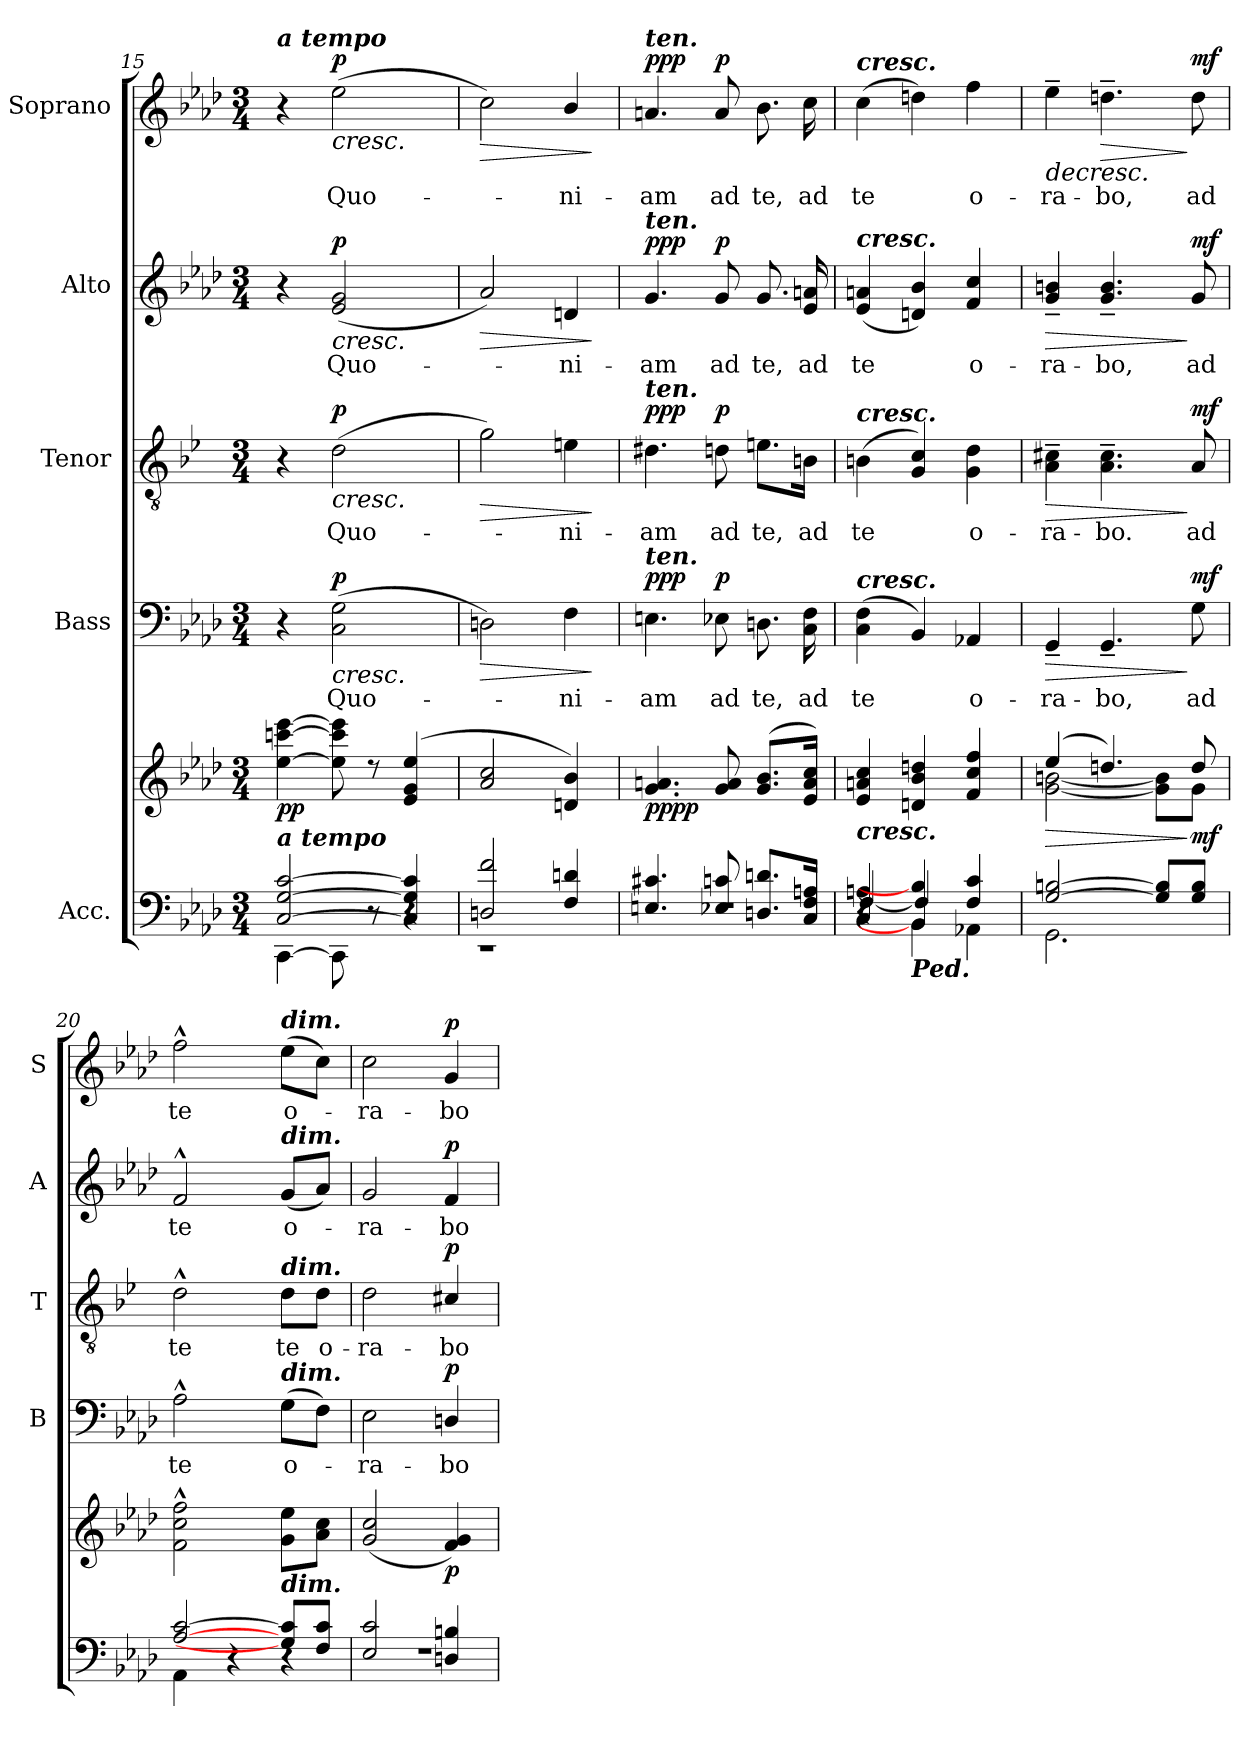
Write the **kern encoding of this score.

**kern	**kern	**dynam	**kern	**text	**dynam	**kern	**text	**dynam	**kern	**text	**dynam	**kern	**text	**dynam
*part5	*part5	*part5	*part4	*part4	*part4	*part3	*part3	*part3	*part2	*part2	*part2	*part1	*part1	*part1
*staff6	*staff5	*staff5/6	*staff4	*staff4	*staff4	*staff3	*staff3	*staff3	*staff2	*staff2	*staff2	*staff1	*staff1	*staff1
*I"Acc.	*	*	*I"Bass	*	*	*I"Tenor	*	*	*I"Alto	*	*	*I"Soprano	*	*
*	*	*	*I'B	*	*	*I'T	*	*	*I'A	*	*	*I'S	*	*
!!LO:LB:g=z
*clefF4	*clefG2	*	*clefF4	*	*	*clefGv2	*	*	*clefG2	*	*	*clefG2	*	*
*	*	*	*	*	*	*ITrd1c2	*	*	*	*	*	*	*	*
*k[b-e-a-d-]	*k[b-e-a-d-]	*	*k[b-e-a-d-]	*	*	*k[b-e-a-d-]	*	*	*k[b-e-a-d-]	*	*	*k[b-e-a-d-]	*	*
*A-:	*A-:	*	*A-:	*	*	*A-:	*	*	*A-:	*	*	*A-:	*	*
*M3/4	*M3/4	*	*M3/4	*	*	*M3/4	*	*	*M3/4	*	*	*M3/4	*	*
=15	=15	=15	=15	=15	=15	=15	=15	=15	=15	=15	=15	=15	=15	=15
*^	*^	*	*	*	*	*	*	*	*	*	*	*	*	*
!	!	!	!	!	!	!	!	!	!	!	!	!	!	!LO:TX:a:Bi:t=a tempo	!	!
!	!	!LO:TX:b:Bi:t=a tempo	!	!	!	!	!	!	!	!	!	!	!	!	!	!
!	!LO:N:vis=1	!	!LO:N:vis=1	!LO:DY:b	!	!	!	!	!	!	!	!	!	!	!	!
*	*^	*	*	*	*	*	*	*	*	*	*	*	*	*	*	*
[2C/ [2G/ [2c/	2.ryy	[4CC\	[4ee-\ [4cccn\ [4eee-\	2.ryy	pp	4r	.	.	4r	.	.	4r	.	.	4r	.	.
!	!	!	!	!	!	!	!LO:LY:b	!LO:HP:b	!	!LO:LY:b	!LO:HP:b	!	!LO:LY:b	!LO:HP:b	!	!LO:LY:b	!LO:HP:b
!	!	!	!	!	!	!	!	!LO:DY:n=1:b	!	!	!LO:DY:n=1:b	!	!	!LO:DY:n=1:b	!	!	!LO:DY:n=1:b
.	.	8CC\]	8ee-\] 8cccn\] 8eee-\]	.	.	(>2C 2G	Quo-	< p	(>2c	Quo-	< p	(<2e- 2g	Quo-	< p	(>2ee-	Quo-	< p
.	.	8r	8r	.	.	.	.	.	.	.	.	.	.	.	.	.	.
4C/] 4G/] 4c/]	.	4r	(>4e-/ 4g/ 4ee-/	.	.	.	.	.	.	.	.	.	.	.	.	.	.
=16	=16	=16	=16	=16	=16	=16	=16	=16	=16	=16	=16	=16	=16	=16	=16	=16	=16
!	!LO:N:vis=1	!LO:N:vis=1	!	!LO:N:vis=1	!LO:HP:b	!	!	!LO:HP:b	!	!	!LO:HP:b	!	!	!LO:HP:b	!	!	!LO:HP:b
2Dn/ 2f/	2.ryy	2.r	2a-/ 2cc/	2.ryy	>	2Dn)	.	>	2f)	.	>	2a-)	.	>	2cc)	.	>
!	!	!	!	!	!	!	!LO:LY:b	!	!	!LO:LY:b	!	!	!LO:LY:b	!	!	!LO:LY:b	!
4F/ 4dn/	.	.	4dn/ 4b-/)	.	.	4F	ni-	[	4dn	ni-	[	4dn	ni-	[	4b-/	ni-	[
*v	*v	*v	*	*	*	*	*	*	*	*	*	*	*	*	*	*	*
*	*v	*v	*	*	*	*	*	*	*	*	*	*	*	*	*
.	.	]	.	.	]	.	.	]	.	.	]	.	.	]
=17	=17	=17	=17	=17	=17	=17	=17	=17	=17	=17	=17	=17	=17	=17
*^	*^	*	*	*	*	*	*	*	*	*	*	*	*	*
*	*^	*	*	*	*	*	*	*	*	*	*	*	*	*	*	*
!	!	!	!	!	!	!	!	!	!	!	!	!	!	!	!LO:TX:a:Bi:t=ten.	!	!
!	!	!	!	!	!	!	!	!	!	!	!	!LO:TX:a:Bi:t=ten.	!	!	!	!	!
!	!	!	!	!	!	!	!	!	!LO:TX:a:Bi:t=ten.	!	!	!	!	!	!	!	!
!	!	!	!	!	!	!LO:TX:a:Bi:t=ten.	!	!	!	!	!	!	!	!	!	!	!
!	!LO:N:vis=1	!LO:N:vis=1	!	!LO:N:vis=1	!LO:DY:b	!	!LO:LY:b	!	!	!LO:LY:b	!	!	!LO:LY:b	!	!	!LO:LY:b	!
!	!	!	!	!	!LO:DY:n=1:b	!	!	!LO:DY:b	!	!	!LO:DY:b	!	!	!LO:DY:b	!	!	!LO:DY:b
4.En/ 4.c#X/	2.ryy	2.r	4.g/ 4.an/	2.ryy	ppp p	4.En	am	ppp	4.c#X	am	ppp	4.g	am	ppp	4.an	am	ppp
!	!	!	!	!	!	!	!LO:LY:b	!LO:DY:b	!	!LO:LY:b	!LO:DY:b	!	!LO:LY:b	!LO:DY:b	!	!LO:LY:b	!LO:DY:b
8E-X/ 8cn/	.	.	8g/ 8a/	.	.	8E-X	ad	p	8cn	ad	p	8g	ad	p	8a	ad	p
!	!	!	!	!	!	!	!LO:LY:b	!	!	!LO:LY:b	!	!	!LO:LY:b	!	!	!LO:LY:b	!
8.Dn/ 8.dn/L	.	.	(>8.g/ 8.b-/L	.	.	8.Dn	te,	.	8.dn\L	te,	.	8.g	te,	.	8.b-	te,	.
!	!	!	!	!	!	!	!LO:LY:b	!	!	!LO:LY:b	!	!	!LO:LY:b	!	!	!LO:LY:b	!
16C/ 16F/ 16An/J	.	.	16e-/ 16a/ 16cc/J)	.	.	16C 16F	ad	.	16An\Jk	ad	.	16e- 16an	ad	.	16cc	ad	.
=18	=18	=18	=18	=18	=18	=18	=18	=18	=18	=18	=18	=18	=18	=18	=18	=18	=18
!	!	!	!	!	!	!	!	!	!	!	!	!	!	!	!LO:TX:a:Bi:t=cresc.	!	!
!	!	!	!	!	!	!	!	!	!	!	!	!LO:TX:a:Bi:t=cresc.	!	!	!	!	!
!	!	!	!	!	!	!	!	!	!LO:TX:a:Bi:t=cresc.	!	!	!	!	!	!	!	!
!	!	!	!	!	!	!LO:TX:a:Bi:t=cresc.	!	!	!	!	!	!	!	!	!	!	!
!	!	!	!LO:TX:b:Bi:t=cresc.	!	!	!	!	!	!	!	!	!	!	!	!	!	!
!	!	!	!	!LO:N:vis=1	!	!	!LO:LY:b	!	!	!LO:LY:b	!	!	!LO:LY:b	!	!	!LO:LY:b	!
4C/ 4An/	[4F/	4r	4e-/ 4an/ 4cc/	2.ryy	.	(>4C 4F	te	.	(<4An	te	.	(<4e- 4an	te	.	(>4cc	te	.
!LO:TX:b:Bi:t=Ped.	!	!	!	!	!	!	!	!	!	!	!	!	!	!	!	!	!
4BB-/] 4B-/]	4F/]	4BB-\	4dn/ 4b-/ 4ddn/	.	.	4BB-)	.	.	4F 4B-)	.	.	4dn 4b-)	.	.	4ddn)	.	.
!	!	!	!	!	!	!	!LO:LY:b	!	!	!LO:LY:b	!	!	!LO:LY:b	!	!	!LO:LY:b	!
4F/ 4c/	4ryy	4AA-X\	4f/ 4cc/ 4ff/	.	.	4AA-X	o-	.	4F 4c	o-	.	4f 4cc	o-	.	4ff	o-	.
=19	=19	=19	=19	=19	=19	=19	=19	=19	=19	=19	=19	=19	=19	=19	=19	=19	=19
!	!LO:N:vis=1	!	!	!	!LO:HP:b	!	!LO:LY:b	!LO:HP:b	!	!LO:LY:b	!LO:HP:b	!	!LO:LY:b	!LO:HP:b	!	!LO:LY:b	!LO:HP:b
[2G/ [2Bn/	2.ryy	2.GG\	(>4ee-/	[2g\ [2bn\	>	4GG~	-ra-	>	4G~ 4Bn~	-ra-	>	4g~ 4bn~	-ra-	>	4ee-~	-ra-	>
!	!	!	!	!	!	!	!LO:LY:b	!	!	!LO:LY:b	!	!	!LO:LY:b	!	!	!LO:LY:b	!LO:HP:b
.	.	.	4.ddn/)	.	.	4.GG~	-bo,	.	4.G~ 4.B~	-bo.	.	4.g~ 4.b~	-bo,	.	4.ddn~	-bo,	>
8G/] 8B/]L	.	.	.	8g\] 8b\]L	.	.	.	.	.	.	.	.	.	.	.	.	.
!	!	!	!	!	!LO:DY:n=1:b	!	!LO:LY:b	!LO:DY:n=1:b	!	!LO:LY:b	!LO:DY:n=1:b	!	!LO:LY:b	!LO:DY:n=1:b	!	!LO:LY:b	!LO:DY:n=1:b
8G/ 8B/J	.	.	8dd/	8g\J	] mf	8G	ad	] mf	8G	ad	] mf	8g	ad	] mf	8dd	ad	] ] mf
=20	=20	=20	=20	=20	=20	=20	=20	=20	=20	=20	=20	=20	=20	=20	=20	=20	=20
!	!LO:N:vis=1	!	!	!	!	!	!LO:LY:b	!	!	!LO:LY:b	!	!	!LO:LY:b	!	!	!LO:LY:b	!
[2A-/ [2c/	2.ryy	4AA-\	2f\^^ 2cc\^^ 2ff\^^	2ryy	.	2A-^^	te	.	2c^^	te	.	2f^^	te	.	2ff^^	te	.
.	.	4r	.	.	.	.	.	.	.	.	.	.	.	.	.	.	.
!	!	!	!	!	!	!	!	!	!	!	!	!	!	!	!LO:TX:a:Bi:t=dim.	!	!
!	!	!	!	!	!	!	!	!	!	!	!	!LO:TX:a:Bi:t=dim.	!	!	!	!	!
!	!	!	!	!	!	!	!	!	!LO:TX:a:Bi:t=dim.	!	!	!	!	!	!	!	!
!	!	!	!	!	!	!LO:TX:a:Bi:t=dim.	!	!	!	!	!	!	!	!	!	!	!
!	!	!	!LO:TX:b:Bi:t=dim.	!	!	!	!	!	!	!	!	!	!	!	!	!	!
!	!	!	!	!	!	!	!LO:LY:b	!	!	!LO:LY:b	!	!	!LO:LY:b	!	!	!LO:LY:b	!
8G/] 8c/]L	.	4r	8g\ 8ee-\L	4ryy	.	(>8GL	o-	.	8c\L	te	.	(<8gL	o-	.	(>8ee-L	o-	.
!	!	!	!	!	!	!	!	!	!	!LO:LY:b	!	!	!	!	!	!	!
8F/ 8c/J	.	.	8a-\ 8cc\J	.	.	8FJ)	.	.	8c\J	o-	.	8a-J)	.	.	8ccJ)	.	.
=21	=21	=21	=21	=21	=21	=21	=21	=21	=21	=21	=21	=21	=21	=21	=21	=21	=21
!	!LO:N:vis=1	!LO:N:vis=1	!	!	!	!	!LO:LY:b	!	!	!LO:LY:b	!	!	!LO:LY:b	!	!	!LO:LY:b	!
2E-/ 2c/	2.ryy	2.r	(>2g/ 2cc/	2ryy	.	2E-	ra-	.	2c	-ra-	.	2g	ra-	.	2cc	ra-	.
!	!	!	!	!	!LO:DY:b	!	!LO:LY:b	!LO:DY:b	!	!LO:LY:b	!LO:DY:b	!	!LO:LY:b	!LO:DY:b	!	!LO:LY:b	!LO:DY:b
4Dn/ 4Bn/	.	.	4f/ 4g/)	4ryy	p	4Dn/	bo	p	4Bn/	bo	p	4f	bo	p	4g	bo	p
*v	*v	*v	*	*	*	*	*	*	*	*	*	*	*	*	*	*	*
*	*v	*v	*	*	*	*	*	*	*	*	*	*	*	*	*
=	=	=	=	=	=	=	=	=	=	=	=	=	=	=
*-	*-	*-	*-	*-	*-	*-	*-	*-	*-	*-	*-	*-	*-	*-
